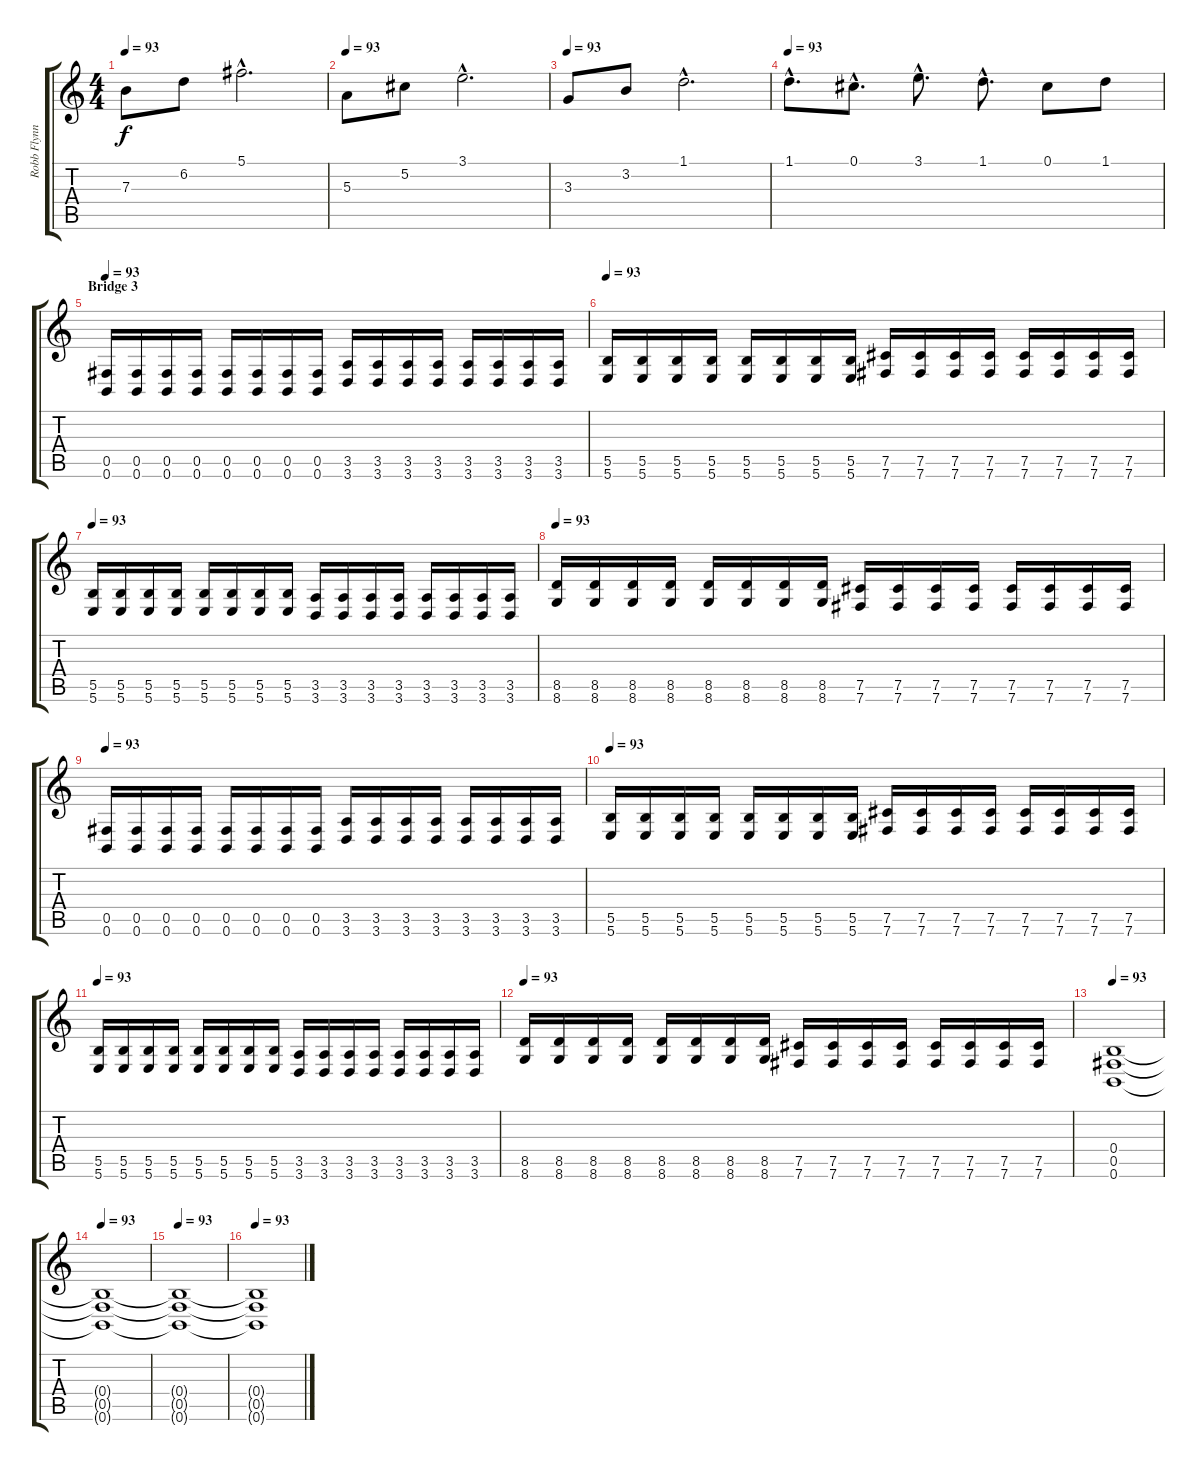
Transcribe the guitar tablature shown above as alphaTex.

\track ("Robb Flynn" "Robb Flynn") {instrument distortionguitar}
\staff {score tabs}
\tuning (Db4 Ab3 E3 B2 Gb2 B1) {hide}
\ts (4 4)
\tempo 93
\clef g2
\ks c
7.3.8{dy f volume 16} 6.2.8 5.1{hac}.2{d} |
\tempo 93
5.3.8 5.2.8 3.1{hac}.2{d} |
\tempo 93
3.3.8 3.2.8 1.1{hac}.2{d} |
\tempo 93
1.1{hac}.8{d} 0.1{hac}.8{d} 3.1{hac}.8{d} 1.1{hac}.8{d} 0.1.8 1.1.8 |
\section ("" "Bridge 3")
\tempo 93
(0.5 0.6).16 (0.5 0.6).16 (0.5 0.6).16 (0.5 0.6).16 (0.5 0.6).16 (0.5 0.6).16 (0.5 0.6).16 (0.5 0.6).16 (3.5 3.6).16 (3.5 3.6).16 (3.5 3.6).16 (3.5 3.6).16 (3.5 3.6).16 (3.5 3.6).16 (3.5 3.6).16 (3.5 3.6).16 |
\tempo 93
(5.5 5.6).16 (5.5 5.6).16 (5.5 5.6).16 (5.5 5.6).16 (5.5 5.6).16 (5.5 5.6).16 (5.5 5.6).16 (5.5 5.6).16 (7.5 7.6).16 (7.5 7.6).16 (7.5 7.6).16 (7.5 7.6).16 (7.5 7.6).16 (7.5 7.6).16 (7.5 7.6).16 (7.5 7.6).16 |
\tempo 93
(5.5 5.6).16 (5.5 5.6).16 (5.5 5.6).16 (5.5 5.6).16 (5.5 5.6).16 (5.5 5.6).16 (5.5 5.6).16 (5.5 5.6).16 (3.5 3.6).16 (3.5 3.6).16 (3.5 3.6).16 (3.5 3.6).16 (3.5 3.6).16 (3.5 3.6).16 (3.5 3.6).16 (3.5 3.6).16 |
\tempo 93
(8.5 8.6).16 (8.5 8.6).16 (8.5 8.6).16 (8.5 8.6).16 (8.5 8.6).16 (8.5 8.6).16 (8.5 8.6).16 (8.5 8.6).16 (7.5 7.6).16 (7.5 7.6).16 (7.5 7.6).16 (7.5 7.6).16 (7.5 7.6).16 (7.5 7.6).16 (7.5 7.6).16 (7.5 7.6).16 |
\tempo 93
(0.5 0.6).16 (0.5 0.6).16 (0.5 0.6).16 (0.5 0.6).16 (0.5 0.6).16 (0.5 0.6).16 (0.5 0.6).16 (0.5 0.6).16 (3.5 3.6).16 (3.5 3.6).16 (3.5 3.6).16 (3.5 3.6).16 (3.5 3.6).16 (3.5 3.6).16 (3.5 3.6).16 (3.5 3.6).16 |
\tempo 93
(5.5 5.6).16 (5.5 5.6).16 (5.5 5.6).16 (5.5 5.6).16 (5.5 5.6).16 (5.5 5.6).16 (5.5 5.6).16 (5.5 5.6).16 (7.5 7.6).16 (7.5 7.6).16 (7.5 7.6).16 (7.5 7.6).16 (7.5 7.6).16 (7.5 7.6).16 (7.5 7.6).16 (7.5 7.6).16 |
\tempo 93
(5.5 5.6).16 (5.5 5.6).16 (5.5 5.6).16 (5.5 5.6).16 (5.5 5.6).16 (5.5 5.6).16 (5.5 5.6).16 (5.5 5.6).16 (3.5 3.6).16 (3.5 3.6).16 (3.5 3.6).16 (3.5 3.6).16 (3.5 3.6).16 (3.5 3.6).16 (3.5 3.6).16 (3.5 3.6).16 |
\tempo 93
(8.5 8.6).16 (8.5 8.6).16 (8.5 8.6).16 (8.5 8.6).16 (8.5 8.6).16 (8.5 8.6).16 (8.5 8.6).16 (8.5 8.6).16 (7.5 7.6).16 (7.5 7.6).16 (7.5 7.6).16 (7.5 7.6).16 (7.5 7.6).16 (7.5 7.6).16 (7.5 7.6).16 (7.5 7.6).16 |
\tempo 93
(0.4 0.5 0.6).1 |
\tempo 93
(0.4{t} 0.5{t} 0.6{t}).1 |
\tempo 93
(0.4{t} 0.5{t} 0.6{t}).1 |
\tempo 93
(0.4{t} 0.5{t} 0.6{t}).1
